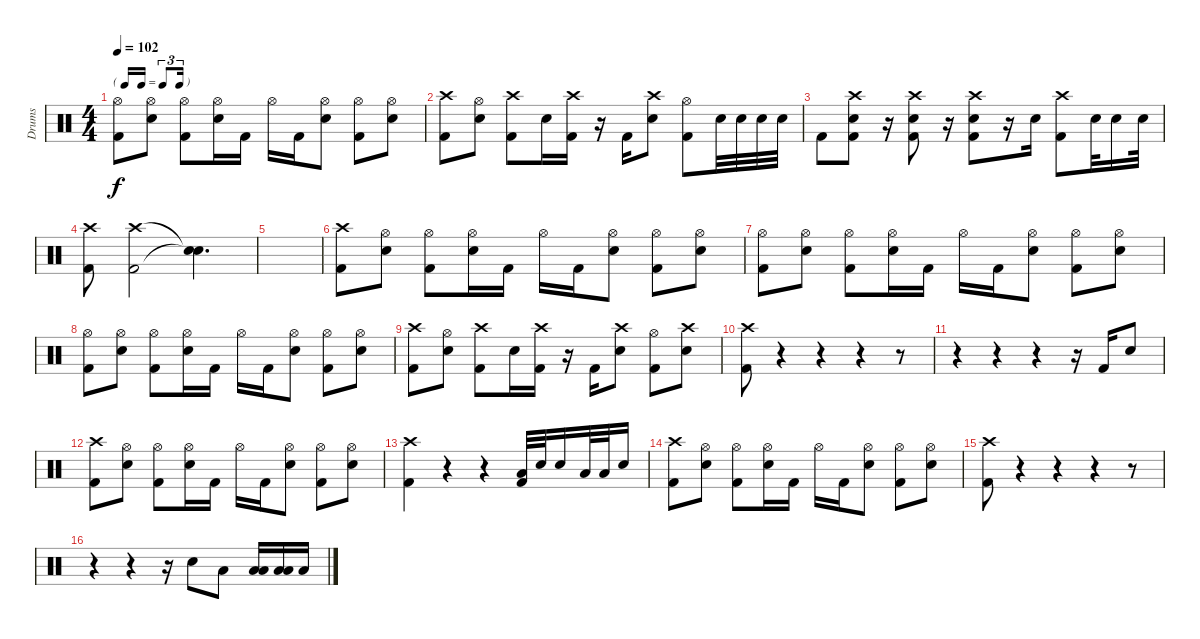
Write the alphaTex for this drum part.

\track ("Drums" "Drums") {instrument percussion bank 255}
\staff {score}
\articulation defaults
\ts (4 4)
\tf triplet16th
\tempo 102
\clef neutral
\ks c
("Hi-Hat (open)" "Kick (hit) 2").8{dy f} ("Hi-Hat (open)" "Snare (hit) 2").8 ("Hi-Hat (open)" "Kick (hit) 2").8 ("Hi-Hat (open)" "Snare (hit) 2").16 "Kick (hit) 2".16 "Hi-Hat (open)".16 "Kick (hit) 2".16 ("Hi-Hat (open)" "Snare (hit) 2").8 ("Hi-Hat (open)" "Kick (hit) 2").8 ("Hi-Hat (open)" "Snare (hit) 2").8 |
("Crash high (hit)" "Kick (hit) 2").8 ("Hi-Hat (open)" "Snare (hit) 2").8 ("Crash high (hit)" "Kick (hit) 2").8 "Snare (hit) 2".16 ("Crash high (hit)" "Kick (hit) 2").16 r.16 "Kick (hit) 2".16 ("Crash high (hit)" "Snare (hit) 2").8 ("Hi-Hat (open)" "Kick (hit) 2").8 "Snare (hit) 2".32 "Snare (hit) 2".32 "Snare (hit) 2".32 "Snare (hit) 2".32 |
"Kick (hit) 2".8 ("Crash high (hit)" "Snare (hit) 2" "Kick (hit) 2").8 r.16 ("Crash high (hit)" "Snare (hit) 2" "Kick (hit) 2").8 r.16 ("Crash high (hit)" "Snare (hit) 2" "Kick (hit) 2").8 r.16 "Snare (hit) 2".16 ("Crash high (hit)" "Kick (hit) 2").8 "Snare (hit) 2".32 "Snare (hit) 2".16 "Snare (hit) 2".32 |
("Crash high (hit)" "Kick (hit) 2").8 ("Crash high (hit)" "Kick (hit) 2").2 ("Snare (hit)"{t} "Snare (hit)"{t}).4{d} |
|
("Crash high (hit)" "Kick (hit) 2").8 ("Hi-Hat (open)" "Snare (hit) 2").8 ("Hi-Hat (open)" "Kick (hit) 2").8 ("Hi-Hat (open)" "Snare (hit) 2").16 "Kick (hit) 2".16 "Hi-Hat (open)".16 "Kick (hit) 2".16 ("Hi-Hat (open)" "Snare (hit) 2").8 ("Hi-Hat (open)" "Kick (hit) 2").8 ("Hi-Hat (open)" "Snare (hit) 2").8 |
("Hi-Hat (open)" "Kick (hit) 2").8 ("Hi-Hat (open)" "Snare (hit) 2").8 ("Hi-Hat (open)" "Kick (hit) 2").8 ("Hi-Hat (open)" "Snare (hit) 2").16 "Kick (hit) 2".16 "Hi-Hat (open)".16 "Kick (hit) 2".16 ("Hi-Hat (open)" "Snare (hit) 2").8 ("Hi-Hat (open)" "Kick (hit) 2").8 ("Hi-Hat (open)" "Snare (hit) 2").8 |
("Hi-Hat (open)" "Kick (hit) 2").8 ("Hi-Hat (open)" "Snare (hit) 2").8 ("Hi-Hat (open)" "Kick (hit) 2").8 ("Hi-Hat (open)" "Snare (hit) 2").16 "Kick (hit) 2".16 "Hi-Hat (open)".16 "Kick (hit) 2".16 ("Hi-Hat (open)" "Snare (hit) 2").8 ("Hi-Hat (open)" "Kick (hit) 2").8 ("Hi-Hat (open)" "Snare (hit) 2").8 |
("Crash high (hit)" "Kick (hit) 2").8 ("Hi-Hat (open)" "Snare (hit) 2").8 ("Crash high (hit)" "Kick (hit) 2").8 "Snare (hit) 2".16 ("Crash high (hit)" "Kick (hit) 2").16 r.16 "Kick (hit) 2".16 ("Crash high (hit)" "Snare (hit) 2").8 ("Hi-Hat (open)" "Kick (hit) 2").8 ("Crash high (hit)" "Snare (hit) 2").8 |
("Crash high (hit)" "Kick (hit) 2").8 r.4 r.4 r.4 r.8 |
r.4 r.4 r.4 r.16 "Kick (hit) 2".16 "Snare (hit) 2".8 |
("Crash high (hit)" "Kick (hit) 2").8 ("Hi-Hat (open)" "Snare (hit) 2").8 ("Hi-Hat (open)" "Kick (hit) 2").8 ("Hi-Hat (open)" "Snare (hit) 2").16 "Kick (hit) 2".16 "Hi-Hat (open)".16 "Kick (hit) 2".16 ("Hi-Hat (open)" "Snare (hit) 2").8 ("Hi-Hat (open)" "Kick (hit) 2").8 ("Hi-Hat (open)" "Snare (hit) 2").8 |
("Crash high (hit)" "Kick (hit) 2").4 r.4 r.4 ("Low Tom (hit)" "Kick (hit) 2").32 "Snare (hit) 2".32 "Snare (hit) 2".16 "Low Tom (hit)".32 "Low Floor Tom (hit)".32 "Snare (hit) 2".16 |
("Crash high (hit)" "Kick (hit) 2").8 ("Hi-Hat (open)" "Snare (hit) 2").8 ("Hi-Hat (open)" "Kick (hit) 2").8 ("Hi-Hat (open)" "Snare (hit) 2").16 "Kick (hit) 2".16 "Hi-Hat (open)".16 "Kick (hit) 2".16 ("Hi-Hat (open)" "Snare (hit) 2").8 ("Hi-Hat (open)" "Kick (hit) 2").8 ("Hi-Hat (open)" "Snare (hit) 2").8 |
("Crash high (hit)" "Kick (hit) 2").8 r.4 r.4 r.4 r.8 |
r.4 r.4 r.16 "Snare (hit) 2".8 "Low Tom (hit)".8 ("Low Tom (hit)" "Low Floor Tom (hit)").16 ("Low Tom (hit)" "Low Floor Tom (hit)").16 "Low Floor Tom (hit)".16
